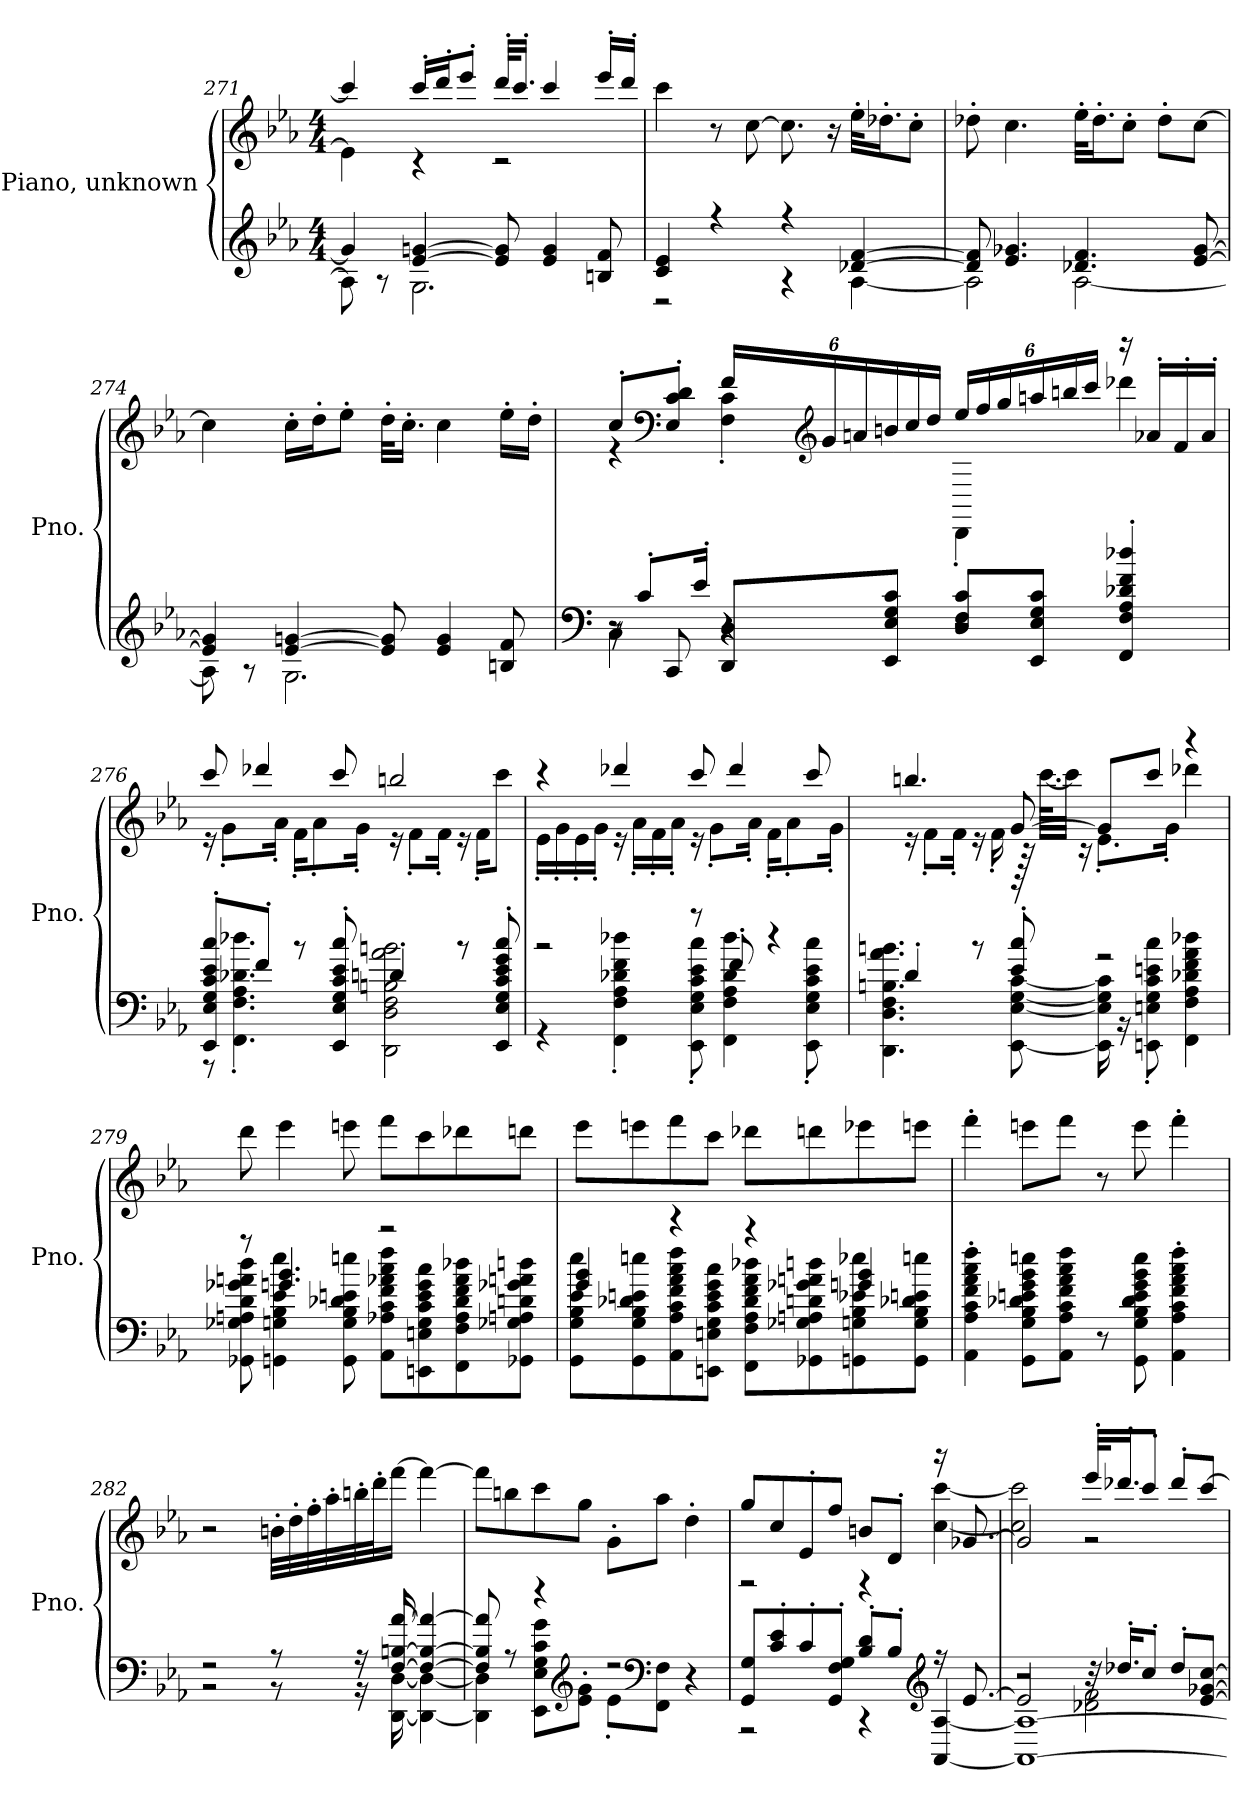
**kern	**kern
*part1	*part1
*staff2	*staff1
*I"Piano, unknown	*
*I'Pno.	*
*clefG2	*clefG2
*k[b-e-a-]	*k[b-e-a-]
*M4/4	*M4/4
=271	=271
*^	*^
4g-/]	8A-\]	4ccc/]	4e-\]
.	8r	.	.
[4e-/ [4gn/	2.G\	16ccc'/LL	4r
.	.	16ddd'/J	.
.	.	8eee-'/J	.
8e-/] 8g/]	.	32ddd'/KLL	2r
.	.	16.ccc'/JJ	.
4e-/ 4g/	.	4ccc/	.
8Bn/ 8f/	.	16eee-'/LL	.
.	.	16ddd'/JJ	.
*	*	*v	*v
=272	=272	=272
4c/ 4e-/	2r	4ccc\
4r	.	8r
.	.	[8cc\
4r	4r	8.cc\]
.	.	16r
[4d-X/ [4f/	[4A-\	32ee-'\KLL
.	.	16.dd-X'\J
.	.	8cc'\J
!!LO:LB:g=z
=273	=273	=273
8d-/] 8f/]	2A-\]	8dd-X'\
4.e-/ 4.g-X/	.	4.cc\
4.d-X/ 4.f/	[2A-\	32ee-'\KLL
.	.	16.dd-'\J
.	.	8cc'\J
.	.	8dd-'\L
[8e-/ [8g-/	.	[8cc\J
=274	=274	=274
4e-/] 4g-/]	8A-\]	4cc\]
.	8r	.
[4e-/ [4gn/	2.G\	16cc'\LL
.	.	16dd'\J
.	.	8ee-'\J
8e-/] 8g/]	.	32dd'\KLL
.	.	16.cc'\JJ
4e-/ 4g/	.	4cc\
8Bn/ 8f/	.	16ee-'\LL
.	.	16dd'\JJ
*v	*v	*
!!LO:LB:g=z
=275	=275
*clefF4	*
*^	*^
*	*^	*	*
16r	4C\	8r	8cc'/L	4r
8c'/L	.	.	.	.
*	*	*	*clefF4	*
.	.	8CC/	8E-/' 8c/' 8d/'J	.
16e-'/Jk	.	.	.	.
*	*	*	*Xbrackettup	*
8DD/ 8D/L	4r	4r	24f/LL	4F\' 4c\'
*	*	*	*clefG2	*
.	.	.	24g/	.
.	.	.	24an/	.
8EE-/ 8E-/ 8G/ 8c/J	.	.	24bn/	.
.	.	.	24cc/	.
.	.	.	24dd/JJ	.
8D/ 8F/ 8c/L	2r	2r	24ee-/LL	4DD'\
.	.	.	24ff/	.
.	.	.	24gg/	.
8EE-/ 8E-/ 8G/ 8c/J	.	.	24aan/	.
.	.	.	24bbn/	.
.	.	.	24ccc/JJ	.
4FF/' 4F/' 4A-/' 4d-X/' 4f/' 4dd-X/'	.	.	16r	4ddd-X\
.	.	.	16a-X'/LL	.
.	.	.	16f'/	.
.	.	.	16a-'/JJ	.
*	*v	*v	*	*
=276	=276	=276	=276
8EE-/' 8E-/' 8G/' 8c/' 8e-/' 8cc/'L	8r	8ccc/	16r
.	.	.	8g'\L
8f'/J	4.FF\' 4.F\' 4.A-\' 4.d-X\' 4.dd-X\'	4ddd-X/	.
.	.	.	16a-'\Jk
8r	.	.	16f'\KL
.	.	.	8a-'\
8EE-/' 8E-/' 8G/' 8c/' 8e-/' 8cc/'	.	8ccc/	.
.	.	.	16g'\Jk
4dn'/	2DD\ 2D\ 2F\ 2Bn\ 2a-\ 2bn\	2bbn/	16r
.	.	.	8f'\L
.	.	.	16f'\Jk
8r	.	.	16r
.	.	.	16f'\KL
8EE-/' 8E-/' 8G/' 8c/' 8e-/' 8g/' 8cc/'	.	.	8ccc\J
!!LO:PB:g=z	!!
=277	=277	=277	=277
2r	4r	4r	16e-'\LL
.	.	.	16g'\
.	.	.	16e-'\
.	.	.	16g'\JJ
.	4FF\' 4F\' 4A-\' 4d-X\' 4f\' 4dd-X\'	4ddd-X/	16r
.	.	.	16a-'\LL
.	.	.	16f'\
.	.	.	16a-'\JJ
8r	8EE-\' 8E-\' 8G\' 8c\' 8e-\' 8cc\'	8ccc/	16r
.	.	.	8g'\L
8f'/	4FF\ 4F\ 4A-\ 4d-\ 4dd-\	4ddd-/	.
.	.	.	16a-'\Jk
4r	.	.	16f'\KL
.	.	.	8a-'\
.	8EE-\' 8E-\' 8G\' 8c\' 8e-\' 8cc\'	8ccc/	.
.	.	.	16g'\Jk
=278	=278	=278	=278
4d'/	4.DD\ 4.D\ 4.F\ 4.Bn\ 4.a-\ 4.bn\	4.bbn/	16r
.	.	.	8f'\L
.	.	.	16f'\Jk
8r	.	.	16r
.	.	.	16f'\
8e-/' 8cc/'	[8EE-\ [8E-\ [8G\ [8c\	[8g/	128r
.	.	.	[64.ccc\KLLL
.	.	.	32ccc\JJJ]
.	.	.	16r
2r	16EE-\] 16E-\] 16G\] 16c\]	8g/L]	8.e-'\L
.	16r	.	.
.	8EEn\' 8En\' 8G\' 8c\' 8en\' 8cc\'	8ccc/J	.
.	.	.	16g'\Jk
.	4FF\ 4F\ 4A-\ 4d-X\ 4f\ 4a-\ 4dd-X\	4r	4ddd-X\
*	*	*v	*v
!!LO:LB:g=z
=279	=279	=279
8r	8GG-X\ 8G-X\ 8An\ 8d\ 8g-X\ 8an\ 8dd\	8ddd\
4.gn/ 4.b-/	4GGn\ 4Gn\ 4B-\ 4e-\ 4ee-\	4eee-\
.	8GG\ 8G\ 8B-\ 8d-X\ 8en\ 8een\	8eeen\
2r	8AA-\ 8A-X\ 8c\ 8f\ 8a-X\ 8cc\ 8ff\L	8fff\L
.	8EEn\ 8En\ 8G\ 8c\ 8e\ 8g\ 8cc\	8ccc\
.	8FF\ 8F\ 8A-\ 8d-\ 8f\ 8a-\ 8dd-X\	8ddd-X\
.	8GG-X\ 8G-X\ 8An\ 8dn\ 8g-X\ 8an\ 8ddn\J	8dddn\J
=280	=280	=280
4g/ 4b-/	8GG\ 8G\ 8B-\ 8e-\ 8ee-\L	8eee-\L
.	8GG\ 8G\ 8B-\ 8d-X\ 8en\ 8een\	8eeen\
4r	8AA-\ 8A-\ 8c\ 8f\ 8a-\ 8cc\ 8ff\	8fff\
.	8EEn\ 8En\ 8G\ 8c\ 8e\ 8g\ 8cc\J	8ccc\J
4r	8FF\ 8F\ 8A-\ 8d-\ 8f\ 8a-\ 8dd-X\L	8ddd-X\L
.	8GG-X\ 8G-X\ 8An\ 8dn\ 8g-X\ 8an\ 8ddn\	8dddn\
4gn/ 4b-/	8GGn\ 8Gn\ 8B-\ 8e-X\ 8ee-X\	8eee-X\
.	8GG\ 8G\ 8B-\ 8d-X\ 8en\ 8een\J	8eeen\J
*v	*v	*
!!LO:LB:g=z
=281	=281
4AA-\' 4A-\' 4c\' 4f\' 4a-\' 4cc\' 4ff\'	4fff'\
8GG\ 8G\ 8B-\ 8d-X\ 8en\ 8g\ 8b-\ 8een\L	8eeen\L
8AA-\ 8A-\ 8c\ 8f\ 8a-\ 8cc\ 8ff\J	8fff\J
8r	8r
8GG\ 8G\ 8B-\ 8d-\ 8e\ 8g\ 8b-\ 8ee\	8eee\
4AA-\' 4A-\' 4c\' 4f\' 4a-\' 4cc\' 4ff\'	4fff'\
=282	=282
*^	*
2r	2r	2r
8r	8r	32bn'\LLL
.	.	32dd'\
.	.	32ff'\
.	.	32aa-'\
16r	16r	32bbn'\
.	.	32ddd'\J
[16F/ [16Bn/ [16a-/	[16DD\ [16D\	[16fff\JJ
4F/_ 4B/_ 4a-/_	4DD\_ 4D\_	4fff\_
=283	=283	=283
8F/] 8B/] 8a-/]	4DD\] 4D\]	8fff\L]
8r	.	8bbn\
4r	8EE-\ 8E-\ 8G\ 8c\ 8g\L	8ccc\
*clefG2	*	*
.	8e-\' 8g\'J	8gg\J
2r	8e-'\L	8g'\L
*clefF4	*	*
.	8FF\ 8F\J	8aa-\J
.	4r	4dd'\
!!LO:LB:g=z
=284	=284	=284
*	*	*^
8GG/ 8G/L	2r	8gg/L	2r
8c/' 8e-/'	.	8cc/	.
8c'/	.	8e-'/	.
8GG/' 8F/' 8G/'J	.	8ff/J	.
8B-/' 8d/'L	4r	8bn/L	4r
8B-'/J	.	8d'/J	.
*clefG2	*	*	*
16r	[4AA-/ [4A-/	16r	[4cc\ [4ccc\
[8.e-/	.	[8.g-X/	.
=285	=285	=285	=285
*	*^	*	*
2e-/]	2r	1AA-_ 1A-_	2g-/]	2cc\] 2ccc\]
32r	2d-X\ 2f\	.	32eee-'/KLL	2r
16.dd-X'/KL	.	.	16.ddd-X'/J	.
8cc'/J	.	.	8ccc'/J	.
8dd-'/L	.	.	8ddd-'/L	.
[8e-/ [8g-X/ [8cc/J	.	.	[8ccc/J	.
*v	*v	*v	*	*
*	*v	*v
=	=
*-	*-
